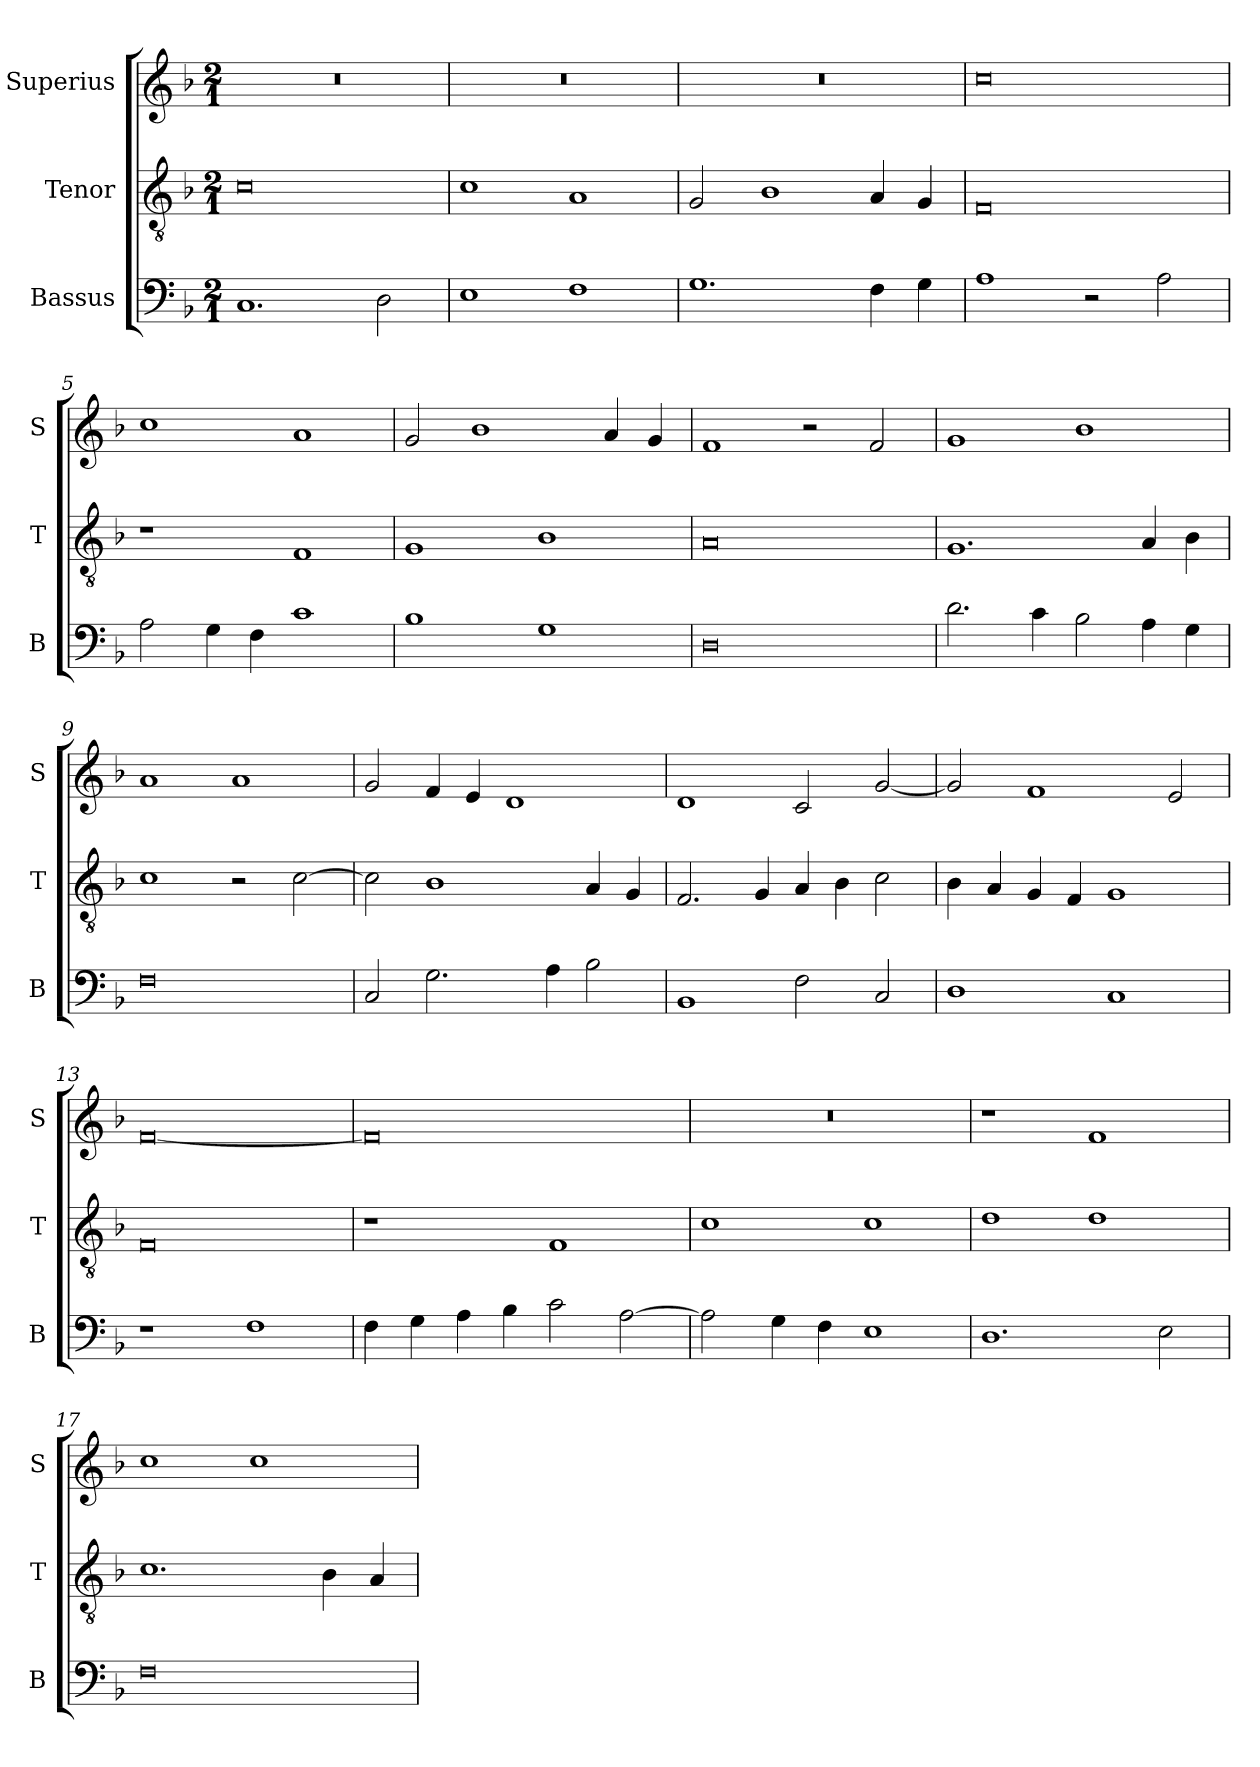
**kern	**kern	**kern
*part3	*part2	*part1
*staff3	*staff2	*staff1
*I"Bassus	*I"Tenor	*I"Superius
*I'B	*I'T	*I'S
*clefF4	*clefGv2	*clefG2
*k[b-]	*k[b-]	*k[b-]
*M2/1	*M2/1	*M2/1
=1	=1	=1
1.C	0c	0r
2D	.	.
=2	=2	=2
1E	1c	0r
1F	1A	.
=3	=3	=3
1.G	2G	0r
.	1B-	.
4F	4A	.
4G	4G	.
=4	=4	=4
1A	0F	0cc
2r	.	.
2A	.	.
=5	=5	=5
2A	1r	1cc
4G	.	.
4F	.	.
1c	1F	1a
=6	=6	=6
1B-	1G	2g
.	.	1b-
1G	1B-	.
.	.	4a
.	.	4g
=7	=7	=7
0D	0A	1f
.	.	2r
.	.	2f
=8	=8	=8
2.d	1.G	1g
4c	.	.
2B-	.	1b-
4A	4A	.
4G	4B-	.
=9	=9	=9
0F	1c	1a
.	2r	1a
.	[2c	.
=10	=10	=10
2C	2c]	2g
2.G	1B-	4f
.	.	4e
.	.	1d
4A	.	.
2B-	4A	.
.	4G	.
=11	=11	=11
1BB-	2.F	1d
.	4G	.
2F	4A	2c
.	4B-	.
2C	2c	[2g
=12	=12	=12
1D	4B-	2g]
.	4A	.
.	4G	1f
.	4F	.
1C	1G	.
.	.	2e
=13	=13	=13
1r	0F	[0f
1F	.	.
=14	=14	=14
4F	1r	0f]
4G	.	.
4A	.	.
4B-	.	.
2c	1F	.
[2A	.	.
=15	=15	=15
2A]	1c	0r
4G	.	.
4F	.	.
1E	1c	.
=16	=16	=16
1.D	1d	1r
.	1d	1f
2E	.	.
=17	=17	=17
0F	1.c	1cc
.	.	1cc
.	4B-	.
.	4A	.
=	=	=
*-	*-	*-
